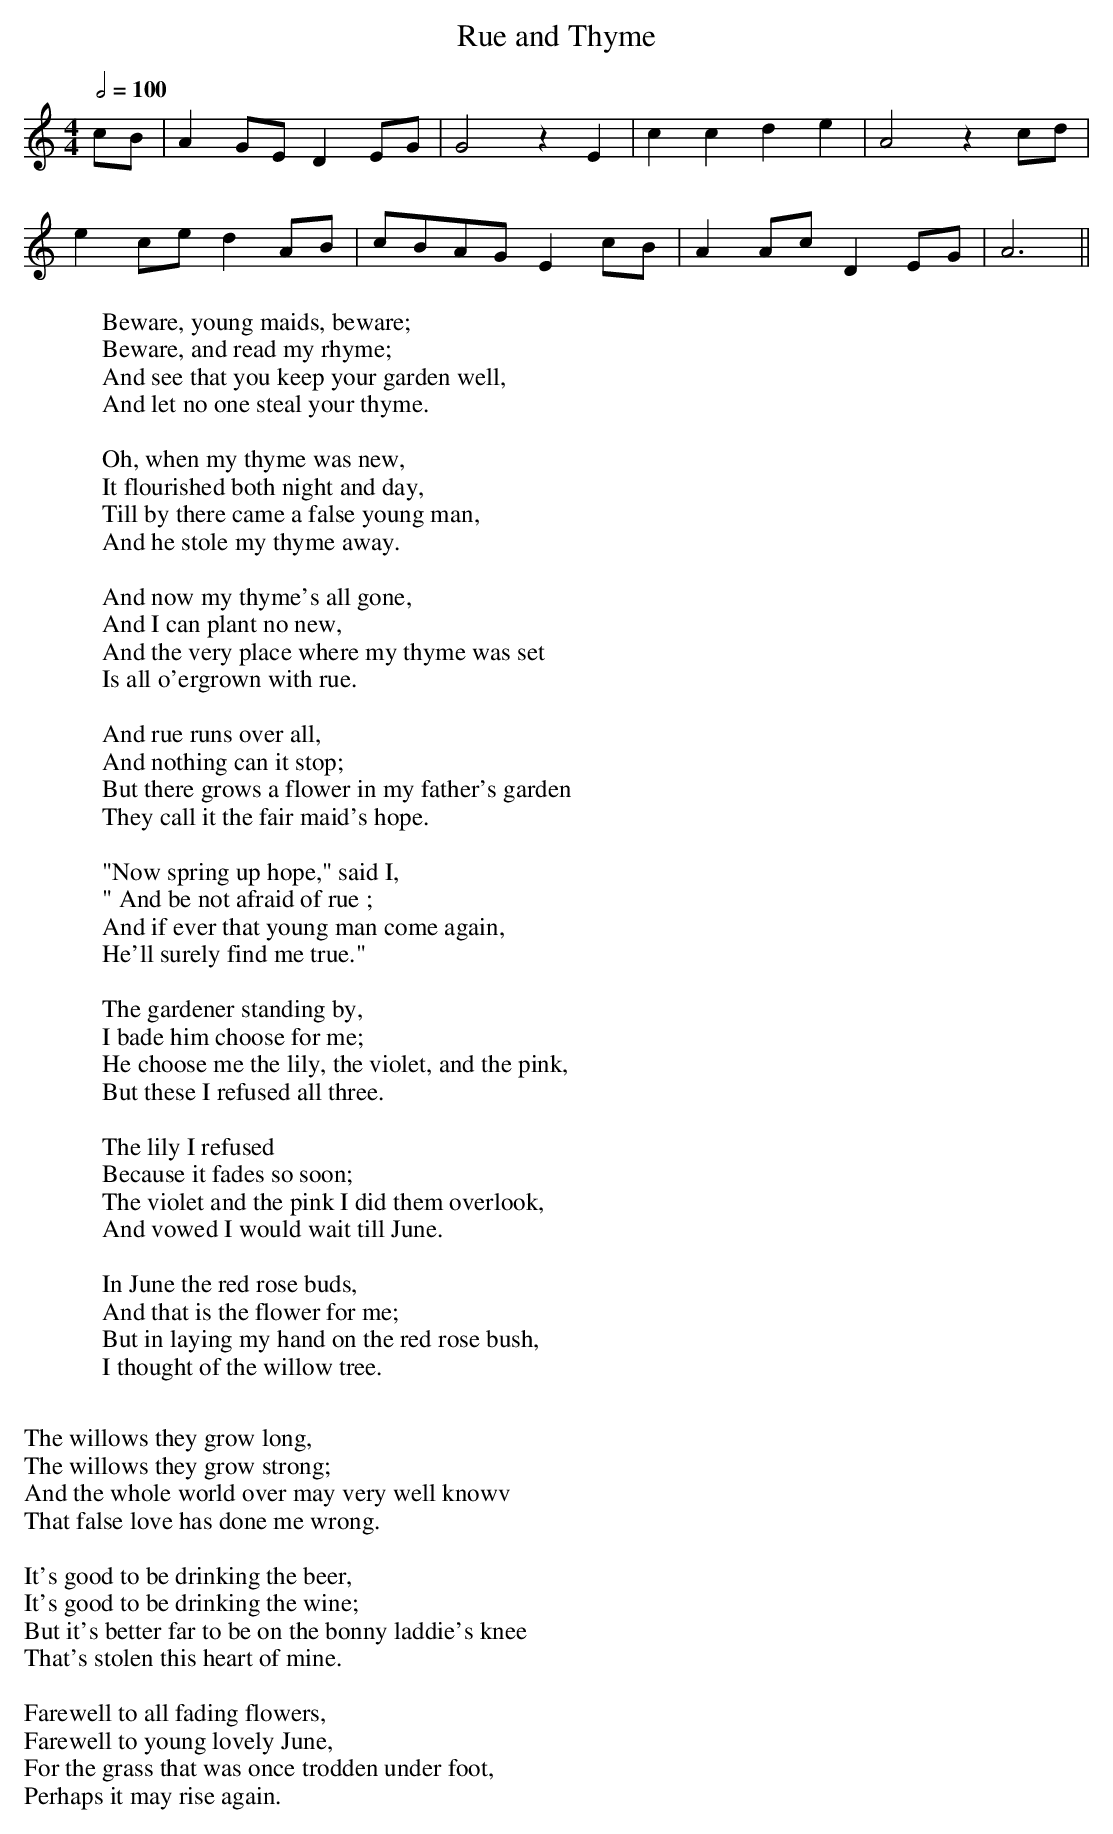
X:1
T:Rue and Thyme
M:4/4
L:1/8
Q:2/4=100
W:Beware, young maids, beware;
W:Beware, and read my rhyme;
W:And see that you keep your garden well,
W:And let no one steal your thyme.
W:
W:Oh, when my thyme was new,
W:It flourished both night and day,
W:Till by there came a false young man,
W:And he stole my thyme away.
W:
W:And now my thyme's all gone,
W:And I can plant no new,
W:And the very place where my thyme was set
W:Is all o'ergrown with rue.
W:
W:And rue runs over all,
W:And nothing can it stop;
W:But there grows a flower in my father's garden
W:They call it the fair maid's hope.
W:
W:"Now spring up hope," said I,
W:" And be not afraid of rue ;
W:And if ever that young man come again,
W:He'll surely find me true."
W:
W:The gardener standing by,
W:I bade him choose for me;
W:He choose me the lily, the violet, and the pink,
W:But these I refused all three.
W:
W:The lily I refused
W:Because it fades so soon;
W:The violet and the pink I did them overlook,
W:And vowed I would wait till June.
W:
W:In June the red rose buds,
W:And that is the flower for me;
W:But in laying my hand on the red rose bush,
W:I thought of the willow tree.
W:
W:The willows they grow long,
W:The willows they grow strong;
W:And the whole world over may very well knowv
W:That false love has done me wrong.
W:
W:It's good to be drinking the beer,
W:It's good to be drinking the wine;
W:But it's better far to be on the bonny laddie's knee
W:That's stolen this heart of mine.
W:
W:Farewell to all fading flowers,
W:Farewell to young lovely June,
W:For the grass that was once trodden under foot,
W:Perhaps it may rise again.
K:C
c-B|A2G-E D2E-G|G4 z2E2|c2c2 d2e2|A4 z2 c-d|
e2ce d2A-B|c-BA-G E2cB|A2A-c D2E-G|A6||
